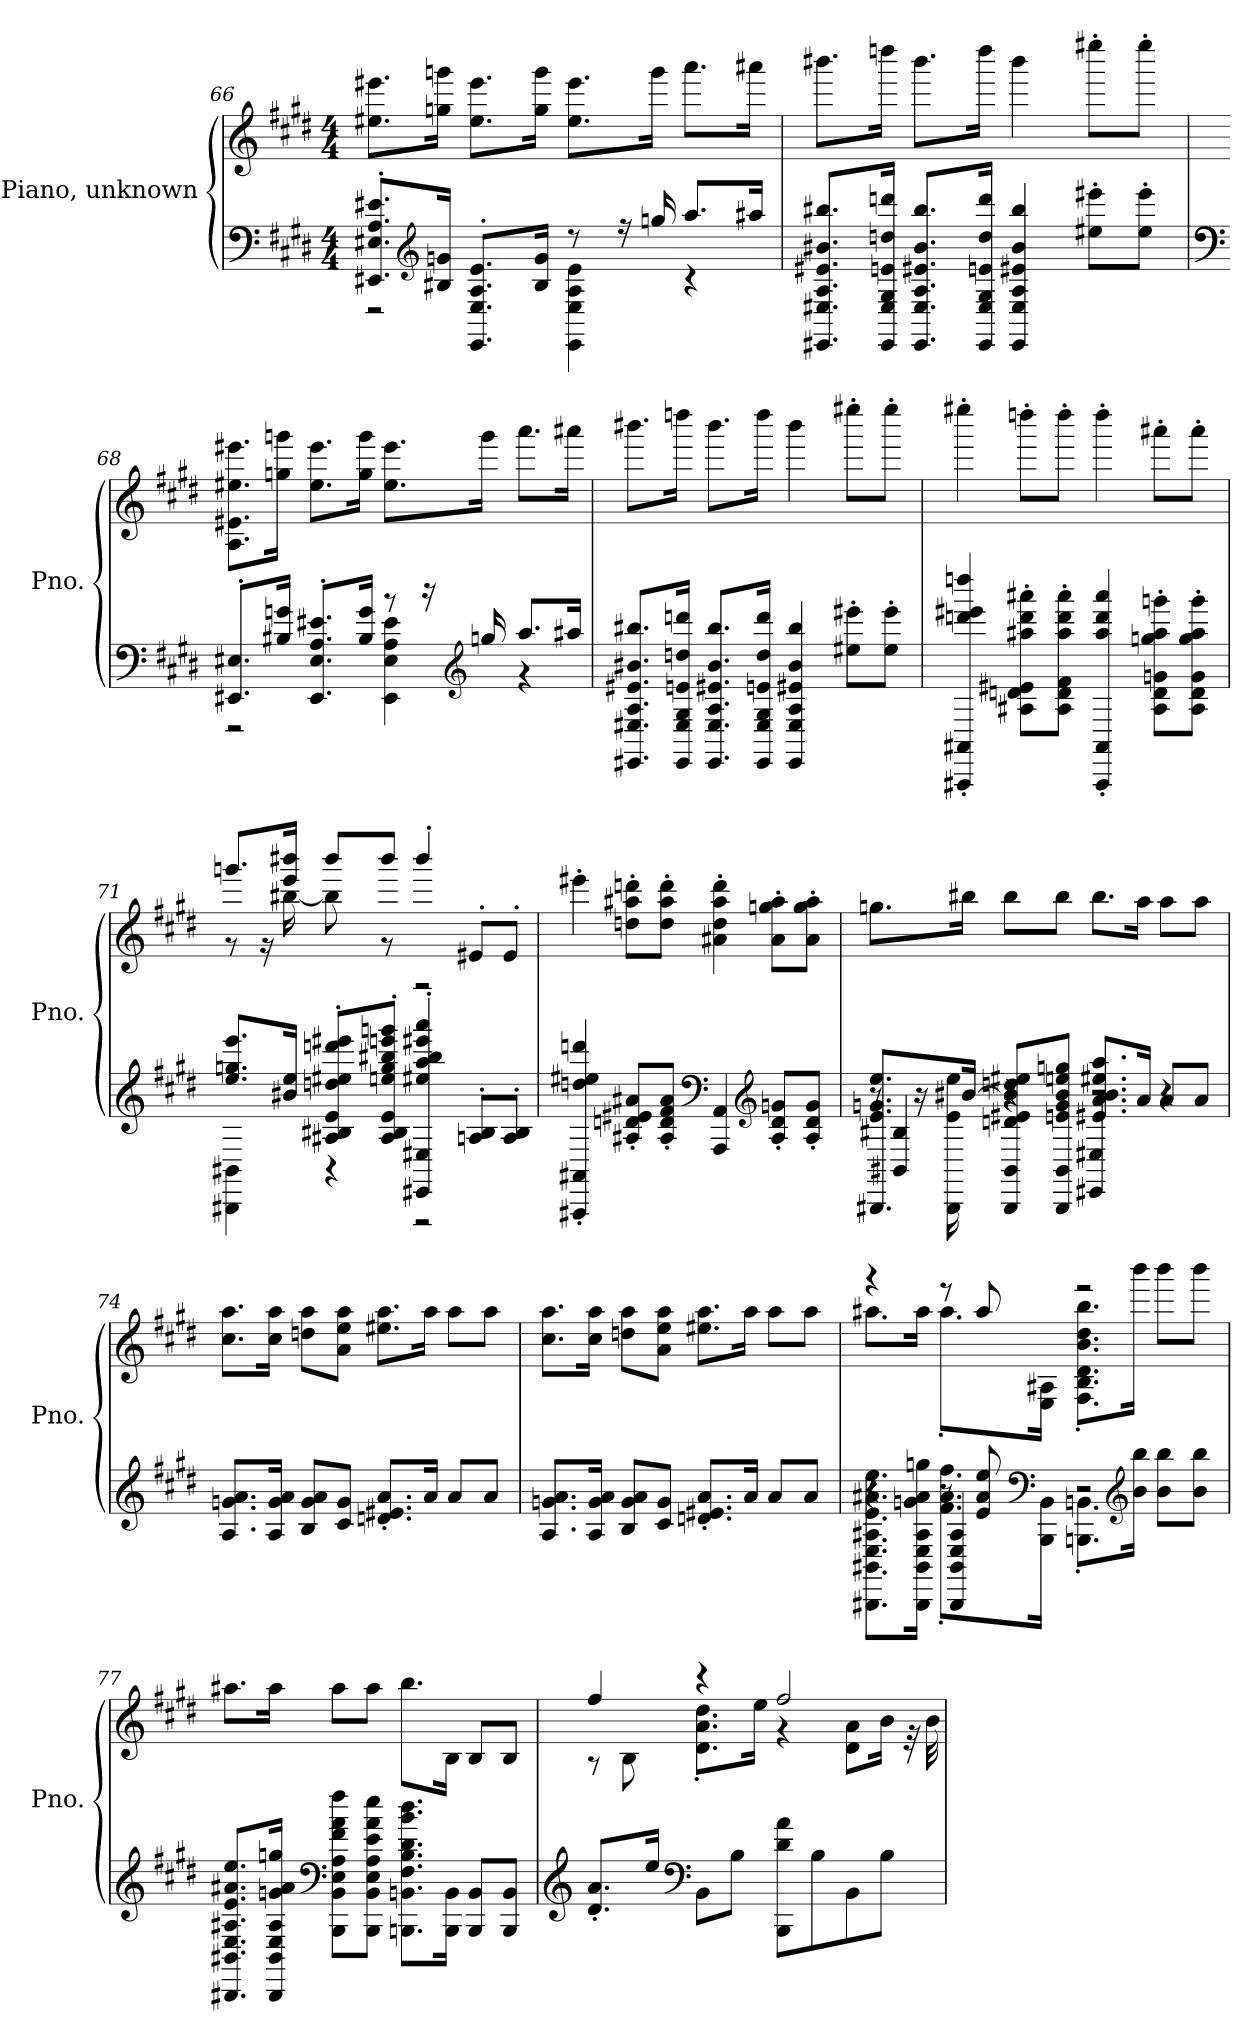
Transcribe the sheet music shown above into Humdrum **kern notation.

**kern	**kern
*part1	*part1
*staff2	*staff1
*I"Piano, unknown	*
*I'Pno.	*
!!LO:LB:g=z
*clefF4	*clefG2
*k[f#c#g#d#]	*k[f#c#g#d#]
*M4/4	*M4/4
=66	=66
*^	*
8.EE#X/' 8.E#X/' 8.A/' 8.e#X/'L	2r	8.ee#X\ 8.eee#X\L
*clefG2	*	*
16B#X/ 16gn/Jk	.	16ggn\ 16gggn\Jk
8.EE#/' 8.E#/' 8.A/' 8.e#/'L	.	8.ee#\ 8.eee#\L
16B#/ 16g/Jk	.	16gg\ 16ggg\Jk
8r	4EE#\ 4E#\ 4A\ 4e#\	8.ee#\ 8.eee#\L
16r	.	.
16ggn/	.	16ggg\Jk
8.aa/L	4r	8.aaa\L
16aa#X/Jk	.	16aaa#X\Jk
*v	*v	*
=67	=67
8.EE#X/ 8.E#X/ 8.A/ 8.e#X/ 8.b#X/ 8.bb#X/L	8.bbb#X\L
16EE#/ 16E#/ 16G#/ 16en/ 16ddn/ 16dddn/Jk	16ddddn\Jk
8.EE#/ 8.E#/ 8.A/ 8.e#X/ 8.b#/ 8.bb#/L	8.bbb#\L
16EE#/ 16E#/ 16G#/ 16en/ 16dd/ 16ddd/Jk	16dddd\Jk
4EE#/ 4E#/ 4A/ 4e#X/ 4b#/ 4bb#/	4bbb#\
8ee#X\' 8eee#X\'L	8eeee#X'\L
8ee#\' 8eee#\'J	8eeee#'\J
!!LO:LB:g=z
=68	=68
*clefF4	*
*^	*
8.EE#X/' 8.E#X/'L	2r	8.A\ 8.e#X\ 8.ee#X\ 8.eee#X\L
16B#X/ 16gn/Jk	.	16ggn\ 16gggn\Jk
8.EE#/' 8.E#/' 8.A/' 8.e#X/'L	.	8.ee#\ 8.eee#\L
16B#/ 16g/Jk	.	16gg\ 16ggg\Jk
8r	4EE#\ 4E#\ 4A\ 4e#\	8.ee#\ 8.eee#\L
16r	.	.
*clefG2	*	*
16ggn/	.	16ggg\Jk
8.aa/L	4r	8.aaa\L
16aa#X/Jk	.	16aaa#X\Jk
*v	*v	*
=69	=69
8.EE#X/ 8.E#X/ 8.A/ 8.e#X/ 8.b#X/ 8.bb#X/L	8.bbb#X\L
16EE#/ 16E#/ 16G#/ 16en/ 16ddn/ 16dddn/Jk	16ddddn\Jk
8.EE#/ 8.E#/ 8.A/ 8.e#X/ 8.b#/ 8.bb#/L	8.bbb#\L
16EE#/ 16E#/ 16G#/ 16en/ 16dd/ 16ddd/Jk	16dddd\Jk
4EE#/ 4E#/ 4A/ 4e#X/ 4b#/ 4bb#/	4bbb#\
8ee#X\' 8eee#X\'L	8eeee#X'\L
8ee#\' 8eee#\'J	8eeee#'\J
!!LO:LB:g=z
=70	=70
4AAA#X/' 4AA#X/' 4dddn/' 4eee#X/' 4ddddn/'	4eeee#X'\
8A#X\' 8dn\' 8e#X\' 8aa#X\' 8ddd\' 8aaa#X\'L	8ddddn'\L
8A#\' 8d\' 8f#\' 8aa#\' 8ddd\' 8aaa#\'J	8dddd'\J
4AAA#/' 4AA#/' 4aa#/' 4ddd/' 4aaa#/'	4dddd'\
8A#\' 8d\' 8gn\' 8ggn\' 8aa#\' 8gggn\'L	8aaa#X'\L
8A#\' 8d\' 8g\' 8gg\' 8aa#\' 8ggg\'J	8aaa#'\J
=71	=71
*^	*^
8.ee/ 8.ggn/ 8.eee/L	4BBB#X\ 4BB#X\	8.gggn/L	8r
.	.	.	16r
16b#X/ 16ee/Jk	.	16eee/ 16bbb#X/Jk	[16bb#X\
8A#X/' 8B#X/' 8e/' 8ddn/' 8ee#X/' 8dddn/' 8eee#X/'L	4r	8bbb#/L	8bb#\]
8A#/' 8B#/' 8e/' 8een/' 8gg/' 8bb#X/' 8eeen/' 8gggn/'J	.	8bbb#/J	8r
4EE#X/' 4E#X/' 4ee#X/' 4aa/' 4bb#/' 4eee#X/' 4aaa/'	2r	4bbb#'/	2r
8An/' 8B#/'L	.	8e#X'/L	.
8A/' 8B#/'J	.	8e#'/J	.
*v	*v	*	*
*	*v	*v
!!LO:LB:g=z
=72	=72
4AAA#X/' 4AA#X/' 4ddn/' 4ee#X/' 4dddn/'	4eee#X'\
8A#X/' 8dn/' 8e#X/' 8a#X/'L	8ddn\' 8aa#X\' 8dddn\'L
8A#/' 8d/' 8f#/' 8a#/'J	8dd\' 8aa#\' 8ddd\'J
*clefF4	*
4AAA#/ 4AA#/	4a#X\' 4dd\' 4aa#\' 4ddd\'
*clefG2	*
8A#/' 8d/' 8gn/'L	8a#\' 8ggn\' 8aa#\'L
8A#/' 8d/' 8g/'J	8a#\' 8gg\' 8aa#\'J
=73	=73
*^	*
*	*^	*
8.BBB#X/ 8.e/ 8.gn/ 8.ee/L	8r	4BB#X/ 4B#X/	8.ggn\L
.	16r	.	.
[16b#X/Jk	16BBB#\ 16e\ 16ee\	.	16bb#X\Jk
8BBB#/ 8BB#/ 8dn/ 8e#X/ 8b#/] 8ddn/ 8ee#X/L	4r	4r	8bb#\L
8BBB#/ 8BB#/ 8en/ 8g/ 8b#/ 8een/ 8ggn/J	.	.	8bb#\J
8.e#X/ 8.a/ 8.b#/ 8.ee#X/ 8.aa/L	2r	4EE#X/ 4E#X/	8.bb#\L
16a/Jk	.	.	16aa\Jk
8a/L	.	4r	8aa\L
8a/J	.	.	8aa\J
*v	*v	*v	*
!!LO:LB:g=z
=74	=74
8.A/ 8.gn/ 8.a/L	8.cc#\ 8.aa\L
16A/ 16g/ 16a/Jk	16cc#\ 16aa\Jk
8B/ 8g/ 8a/L	8ddn\ 8aa\L
8c#/ 8g/J	8a\ 8ee\ 8aa\J
8.dn/' 8.e#X/' 8.a/'L	8.ee#X\ 8.aa\L
16a/Jk	16aa\Jk
8a/L	8aa\L
8a/J	8aa\J
=75	=75
8.A/ 8.gn/ 8.a/L	8.cc#\ 8.aa\L
16A/ 16g/ 16a/Jk	16cc#\ 16aa\Jk
8B/ 8g/ 8a/L	8ddn\ 8aa\L
8c#/ 8g/J	8a\ 8ee\ 8aa\J
8.dn/' 8.e#X/' 8.a/'L	8.ee#X\ 8.aa\L
16a/Jk	16aa\Jk
8a/L	8aa\L
8a/J	8aa\J
!!LO:PB:g=z
=76	=76
*^	*^
*	*^	*	*
4r	8.BBB#X\ 8.BB#X\ 8.E\ 8.A#X\ 8.e\ 8.a#X\ 8.ee\L	4r	4r	8.aa#X\L
.	16BBB#\ 16BB#\ 16E\ 16A#\ 16gn\ 16a#\ 16ggn\Jk	.	.	16aa#\Jk
8r	8.f#\' 8.a#\' 8.ff#\'L	4BBB#/ 4BB#/ 4E/ 4A#/	8r	8.aa#'\L
8e/ 8a#/ 8ee/	.	.	8aa#/	.
*clefF4	*	*	*	*
.	16BBB#\ 16BB#\Jk	.	.	16E\ 16A#X\Jk
2r	8.BBBn\' 8.BBn\'L	2r	2r	8.F#\' 8.B\' 8.d#\' 8.b\' 8.dd#\' 8.bb\'L
*clefG2	*	*	*	*
.	16b\ 16bb\Jk	.	.	16bbb\Jk
.	8b\ 8bb\L	.	.	8bbb\L
.	8b\ 8bb\J	.	.	8bbb\J
*v	*v	*v	*	*
*	*v	*v
=77	=77
8.BBB#X/ 8.BB#X/ 8.E/ 8.A#X/ 8.e/ 8.a#X/ 8.ee/L	8.aa#X\L
16BBB#/ 16BB#/ 16E/ 16A#/ 16gn/ 16a#/ 16ggn/Jk	16aa#\Jk
*clefF4	*
8BBB#\ 8BB#\ 8E\ 8A#\ 8f#\ 8a#\ 8ff#\L	8aa#\L
8BBB#\ 8BB#\ 8E\ 8A#\ 8e\ 8a#\ 8ee\J	8aa#\J
8.BBBn\ 8.BBn\ 8.F#\ 8.B\ 8.d#\ 8.b\ 8.dd#\L	8.bb\L
16BBB\ 16BB\Jk	16B\Jk
8BBB/ 8BB/L	8B/L
8BBB/ 8BB/J	8B/J
!!LO:LB:g=z
=78	=78
*clefG2	*
*	*^
8.d#/' 8.a/'L	4ff#/	8r
.	.	8B\
16ee/Jk	.	.
*clefF4	*	*
8BB\L	4r	8.d#\' 8.a\' 8.dd#\'L
8B\J	.	.
.	.	16ee\Jk
8BBB\ 8d#\ 8a\L	2ff#/	4r
8B\	.	.
8BB\	.	8d#\ 8a\L
8B\J	.	16b\Jk
.	.	32r
.	.	32b\
*	*v	*v
=	=
*-	*-
